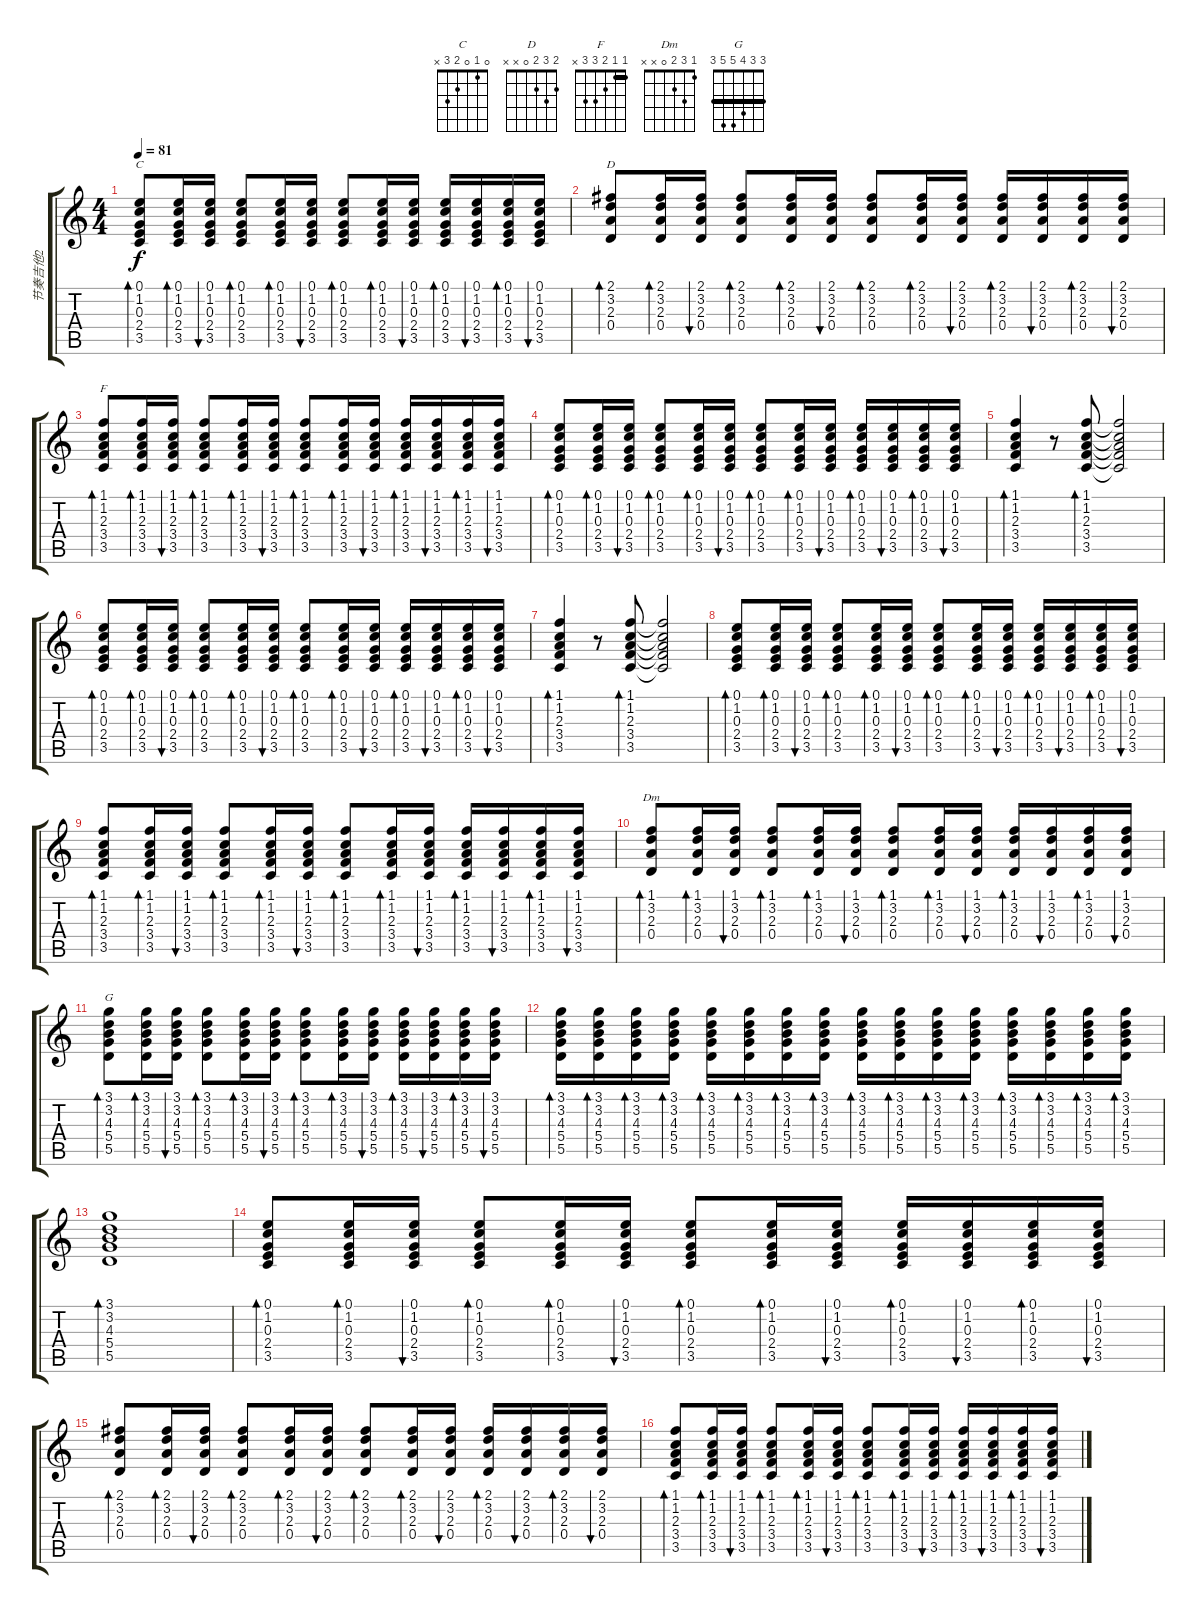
\track ("节奏吉他2" "节奏吉他2") {instrument acousticguitarsteel}
\staff {score tabs}
\tuning (E4 B3 G3 D3 A2 E2) {hide}
\chord ("C" 0 1 0 2 3 x)
\chord ("D" 2 3 2 0 x x)
\chord ("F" 1 1 2 3 3 x) {barre 1}
\chord ("Dm" 1 3 2 0 x x)
\chord ("G" 3 3 4 5 5 3) {barre 3}
\ts (4 4)
\tempo 81
\clef g2
\ks c
(0.1 1.2 0.3 2.4 3.5).8{bd 60 ch "C" dy f} (0.1 1.2 0.3 2.4 3.5).16{bd 60} (0.1 1.2 0.3 2.4 3.5).16{bu 60} (0.1 1.2 0.3 2.4 3.5).8{bd 60} (0.1 1.2 0.3 2.4 3.5).16{bd 60} (0.1 1.2 0.3 2.4 3.5).16{bu 60} (0.1 1.2 0.3 2.4 3.5).8{bd 60} (0.1 1.2 0.3 2.4 3.5).16{bd 60} (0.1 1.2 0.3 2.4 3.5).16{bu 60} (0.1 1.2 0.3 2.4 3.5).16{bd 60} (0.1 1.2 0.3 2.4 3.5).16{bu 60} (0.1 1.2 0.3 2.4 3.5).16{bd 60} (0.1 1.2 0.3 2.4 3.5).16{bu 60} |
(2.1 3.2 2.3 0.4).8{bd 60 ch "D"} (2.1 3.2 2.3 0.4).16{bd 60} (2.1 3.2 2.3 0.4).16{bu 60} (2.1 3.2 2.3 0.4).8{bd 60} (2.1 3.2 2.3 0.4).16{bd 60} (2.1 3.2 2.3 0.4).16{bu 60} (2.1 3.2 2.3 0.4).8{bd 60} (2.1 3.2 2.3 0.4).16{bd 60} (2.1 3.2 2.3 0.4).16{bu 60} (2.1 3.2 2.3 0.4).16{bd 60} (2.1 3.2 2.3 0.4).16{bu 60} (2.1 3.2 2.3 0.4).16{bd 60} (2.1 3.2 2.3 0.4).16{bu 60} |
(1.1 1.2 2.3 3.4 3.5).8{bd 60 ch "F"} (1.1 1.2 2.3 3.4 3.5).16{bd 60} (1.1 1.2 2.3 3.4 3.5).16{bu 60} (1.1 1.2 2.3 3.4 3.5).8{bd 60} (1.1 1.2 2.3 3.4 3.5).16{bd 60} (1.1 1.2 2.3 3.4 3.5).16{bu 60} (1.1 1.2 2.3 3.4 3.5).8{bd 60} (1.1 1.2 2.3 3.4 3.5).16{bd 60} (1.1 1.2 2.3 3.4 3.5).16{bu 60} (1.1 1.2 2.3 3.4 3.5).16{bd 60} (1.1 1.2 2.3 3.4 3.5).16{bu 60} (1.1 1.2 2.3 3.4 3.5).16{bd 60} (1.1 1.2 2.3 3.4 3.5).16{bu 60} |
(0.1 1.2 0.3 2.4 3.5).8{bd 60} (0.1 1.2 0.3 2.4 3.5).16{bd 60} (0.1 1.2 0.3 2.4 3.5).16{bu 60} (0.1 1.2 0.3 2.4 3.5).8{bd 60} (0.1 1.2 0.3 2.4 3.5).16{bd 60} (0.1 1.2 0.3 2.4 3.5).16{bu 60} (0.1 1.2 0.3 2.4 3.5).8{bd 60} (0.1 1.2 0.3 2.4 3.5).16{bd 60} (0.1 1.2 0.3 2.4 3.5).16{bu 60} (0.1 1.2 0.3 2.4 3.5).16{bd 60} (0.1 1.2 0.3 2.4 3.5).16{bu 60} (0.1 1.2 0.3 2.4 3.5).16{bd 60} (0.1 1.2 0.3 2.4 3.5).16{bu 60} |
(1.1 1.2 2.3 3.4 3.5).4{bd 60} r.8 (1.1 1.2 2.3 3.4 3.5).8{bd 60} (1.1{t} 1.2{t} 2.3{t} 3.4{t} 3.5{t}).2 |
(0.1 1.2 0.3 2.4 3.5).8{bd 60} (0.1 1.2 0.3 2.4 3.5).16{bd 60} (0.1 1.2 0.3 2.4 3.5).16{bu 60} (0.1 1.2 0.3 2.4 3.5).8{bd 60} (0.1 1.2 0.3 2.4 3.5).16{bd 60} (0.1 1.2 0.3 2.4 3.5).16{bu 60} (0.1 1.2 0.3 2.4 3.5).8{bd 60} (0.1 1.2 0.3 2.4 3.5).16{bd 60} (0.1 1.2 0.3 2.4 3.5).16{bu 60} (0.1 1.2 0.3 2.4 3.5).16{bd 60} (0.1 1.2 0.3 2.4 3.5).16{bu 60} (0.1 1.2 0.3 2.4 3.5).16{bd 60} (0.1 1.2 0.3 2.4 3.5).16{bu 60} |
(1.1 1.2 2.3 3.4 3.5).4{bd 60} r.8 (1.1 1.2 2.3 3.4 3.5).8{bd 60} (1.1{t} 1.2{t} 2.3{t} 3.4{t} 3.5{t}).2 |
(0.1 1.2 0.3 2.4 3.5).8{bd 60} (0.1 1.2 0.3 2.4 3.5).16{bd 60} (0.1 1.2 0.3 2.4 3.5).16{bu 60} (0.1 1.2 0.3 2.4 3.5).8{bd 60} (0.1 1.2 0.3 2.4 3.5).16{bd 60} (0.1 1.2 0.3 2.4 3.5).16{bu 60} (0.1 1.2 0.3 2.4 3.5).8{bd 60} (0.1 1.2 0.3 2.4 3.5).16{bd 60} (0.1 1.2 0.3 2.4 3.5).16{bu 60} (0.1 1.2 0.3 2.4 3.5).16{bd 60} (0.1 1.2 0.3 2.4 3.5).16{bu 60} (0.1 1.2 0.3 2.4 3.5).16{bd 60} (0.1 1.2 0.3 2.4 3.5).16{bu 60} |
(1.1 1.2 2.3 3.4 3.5).8{bd 60} (1.1 1.2 2.3 3.4 3.5).16{bd 60} (1.1 1.2 2.3 3.4 3.5).16{bu 60} (1.1 1.2 2.3 3.4 3.5).8{bd 60} (1.1 1.2 2.3 3.4 3.5).16{bd 60} (1.1 1.2 2.3 3.4 3.5).16{bu 60} (1.1 1.2 2.3 3.4 3.5).8{bd 60} (1.1 1.2 2.3 3.4 3.5).16{bd 60} (1.1 1.2 2.3 3.4 3.5).16{bu 60} (1.1 1.2 2.3 3.4 3.5).16{bd 60} (1.1 1.2 2.3 3.4 3.5).16{bu 60} (1.1 1.2 2.3 3.4 3.5).16{bd 60} (1.1 1.2 2.3 3.4 3.5).16{bu 60} |
(1.1 3.2 2.3 0.4).8{bd 60 ch "Dm"} (1.1 3.2 2.3 0.4).16{bd 60} (1.1 3.2 2.3 0.4).16{bu 60} (1.1 3.2 2.3 0.4).8{bd 60} (1.1 3.2 2.3 0.4).16{bd 60} (1.1 3.2 2.3 0.4).16{bu 60} (1.1 3.2 2.3 0.4).8{bd 60} (1.1 3.2 2.3 0.4).16{bd 60} (1.1 3.2 2.3 0.4).16{bu 60} (1.1 3.2 2.3 0.4).16{bd 60} (1.1 3.2 2.3 0.4).16{bu 60} (1.1 3.2 2.3 0.4).16{bd 60} (1.1 3.2 2.3 0.4).16{bu 60} |
(3.1 3.2 4.3 5.4 5.5).8{bd 60 ch "G"} (3.1 3.2 4.3 5.4 5.5).16{bd 60} (3.1 3.2 4.3 5.4 5.5).16{bu 60} (3.1 3.2 4.3 5.4 5.5).8{bd 60} (3.1 3.2 4.3 5.4 5.5).16{bd 60} (3.1 3.2 4.3 5.4 5.5).16{bu 60} (3.1 3.2 4.3 5.4 5.5).8{bd 60} (3.1 3.2 4.3 5.4 5.5).16{bd 60} (3.1 3.2 4.3 5.4 5.5).16{bu 60} (3.1 3.2 4.3 5.4 5.5).16{bd 60} (3.1 3.2 4.3 5.4 5.5).16{bu 60} (3.1 3.2 4.3 5.4 5.5).16{bd 60} (3.1 3.2 4.3 5.4 5.5).16{bu 60} |
(3.1 3.2 4.3 5.4 5.5).16{bd 60} (3.1 3.2 4.3 5.4 5.5).16{bd 60} (3.1 3.2 4.3 5.4 5.5).16{bd 60} (3.1 3.2 4.3 5.4 5.5).16{bd 60} (3.1 3.2 4.3 5.4 5.5).16{bd 60} (3.1 3.2 4.3 5.4 5.5).16{bd 60} (3.1 3.2 4.3 5.4 5.5).16{bd 60} (3.1 3.2 4.3 5.4 5.5).16{bd 60} (3.1 3.2 4.3 5.4 5.5).16{bd 60} (3.1 3.2 4.3 5.4 5.5).16{bd 60} (3.1 3.2 4.3 5.4 5.5).16{bd 60} (3.1 3.2 4.3 5.4 5.5).16{bd 60} (3.1 3.2 4.3 5.4 5.5).16{bd 60} (3.1 3.2 4.3 5.4 5.5).16{bd 60} (3.1 3.2 4.3 5.4 5.5).16{bd 60} (3.1 3.2 4.3 5.4 5.5).16{bd 60} |
(3.1 3.2 4.3 5.4 5.5).1{bd 60} |
(0.1 1.2 0.3 2.4 3.5).8{bd 60} (0.1 1.2 0.3 2.4 3.5).16{bd 60} (0.1 1.2 0.3 2.4 3.5).16{bu 60} (0.1 1.2 0.3 2.4 3.5).8{bd 60} (0.1 1.2 0.3 2.4 3.5).16{bd 60} (0.1 1.2 0.3 2.4 3.5).16{bu 60} (0.1 1.2 0.3 2.4 3.5).8{bd 60} (0.1 1.2 0.3 2.4 3.5).16{bd 60} (0.1 1.2 0.3 2.4 3.5).16{bu 60} (0.1 1.2 0.3 2.4 3.5).16{bd 60} (0.1 1.2 0.3 2.4 3.5).16{bu 60} (0.1 1.2 0.3 2.4 3.5).16{bd 60} (0.1 1.2 0.3 2.4 3.5).16{bu 60} |
(2.1 3.2 2.3 0.4).8{bd 60} (2.1 3.2 2.3 0.4).16{bd 60} (2.1 3.2 2.3 0.4).16{bu 60} (2.1 3.2 2.3 0.4).8{bd 60} (2.1 3.2 2.3 0.4).16{bd 60} (2.1 3.2 2.3 0.4).16{bu 60} (2.1 3.2 2.3 0.4).8{bd 60} (2.1 3.2 2.3 0.4).16{bd 60} (2.1 3.2 2.3 0.4).16{bu 60} (2.1 3.2 2.3 0.4).16{bd 60} (2.1 3.2 2.3 0.4).16{bu 60} (2.1 3.2 2.3 0.4).16{bd 60} (2.1 3.2 2.3 0.4).16{bu 60} |
(1.1 1.2 2.3 3.4 3.5).8{bd 60} (1.1 1.2 2.3 3.4 3.5).16{bd 60} (1.1 1.2 2.3 3.4 3.5).16{bu 60} (1.1 1.2 2.3 3.4 3.5).8{bd 60} (1.1 1.2 2.3 3.4 3.5).16{bd 60} (1.1 1.2 2.3 3.4 3.5).16{bu 60} (1.1 1.2 2.3 3.4 3.5).8{bd 60} (1.1 1.2 2.3 3.4 3.5).16{bd 60} (1.1 1.2 2.3 3.4 3.5).16{bu 60} (1.1 1.2 2.3 3.4 3.5).16{bd 60} (1.1 1.2 2.3 3.4 3.5).16{bu 60} (1.1 1.2 2.3 3.4 3.5).16{bd 60} (1.1 1.2 2.3 3.4 3.5).16{bu 60}
